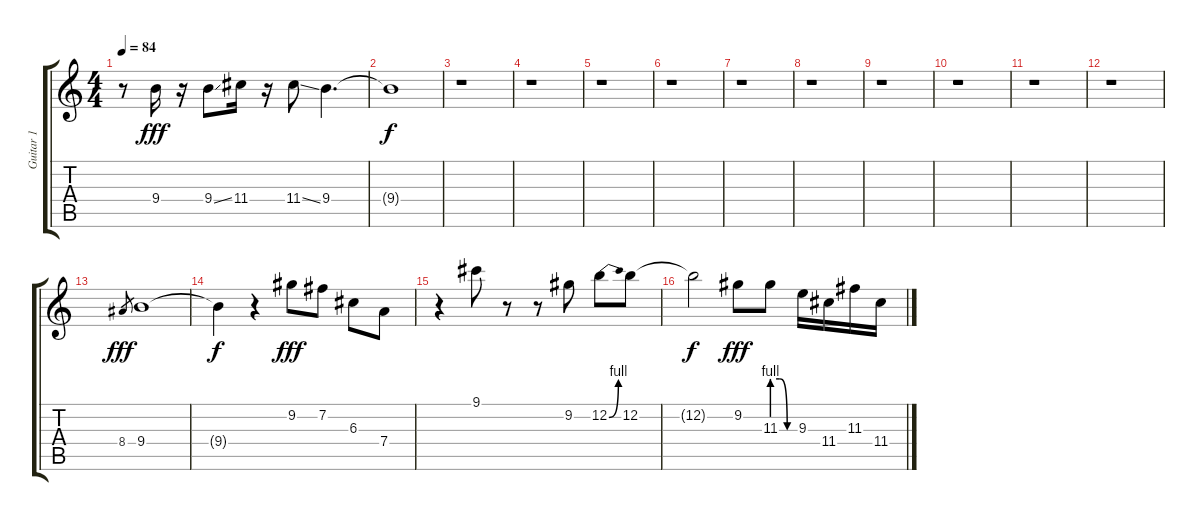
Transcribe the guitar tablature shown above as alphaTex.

\track ("Guitar 1" "Guitar 1") {instrument distortionguitar}
\staff {score tabs}
\tuning (E4 B3 G3 D3 A2 E2) {hide}
\ts (4 4)
\tempo 84
\clef g2
\ks c
r.8{dy f} 9.4.16{dy fff} r.16 9.4{ss}.8 11.4.16 r.16 11.4{ss}.8 9.4.4{d} |
9.4{t}.1{dy f} |
r.1 |
r.1 |
r.1 |
r.1 |
r.1 |
r.1 |
r.1 |
r.1 |
r.1 |
r.1 |
8.4.8{gr dy fff} 9.4.1 |
9.4{t}.4{dy f} r.4 9.2.8{dy fff} 7.2.8 6.3.8 7.4.8 |
r.4 9.1.8 r.8 r.8 9.2.8 12.2{be (bend 0 0 60 4)}.8 12.2.8 |
12.2{t}.2{dy f} 9.2.8{dy fff} 11.3{be (custom 0 4 20 4 40 0 60 0)}.8 9.3.16 11.4.16 11.3.16 11.4.16
